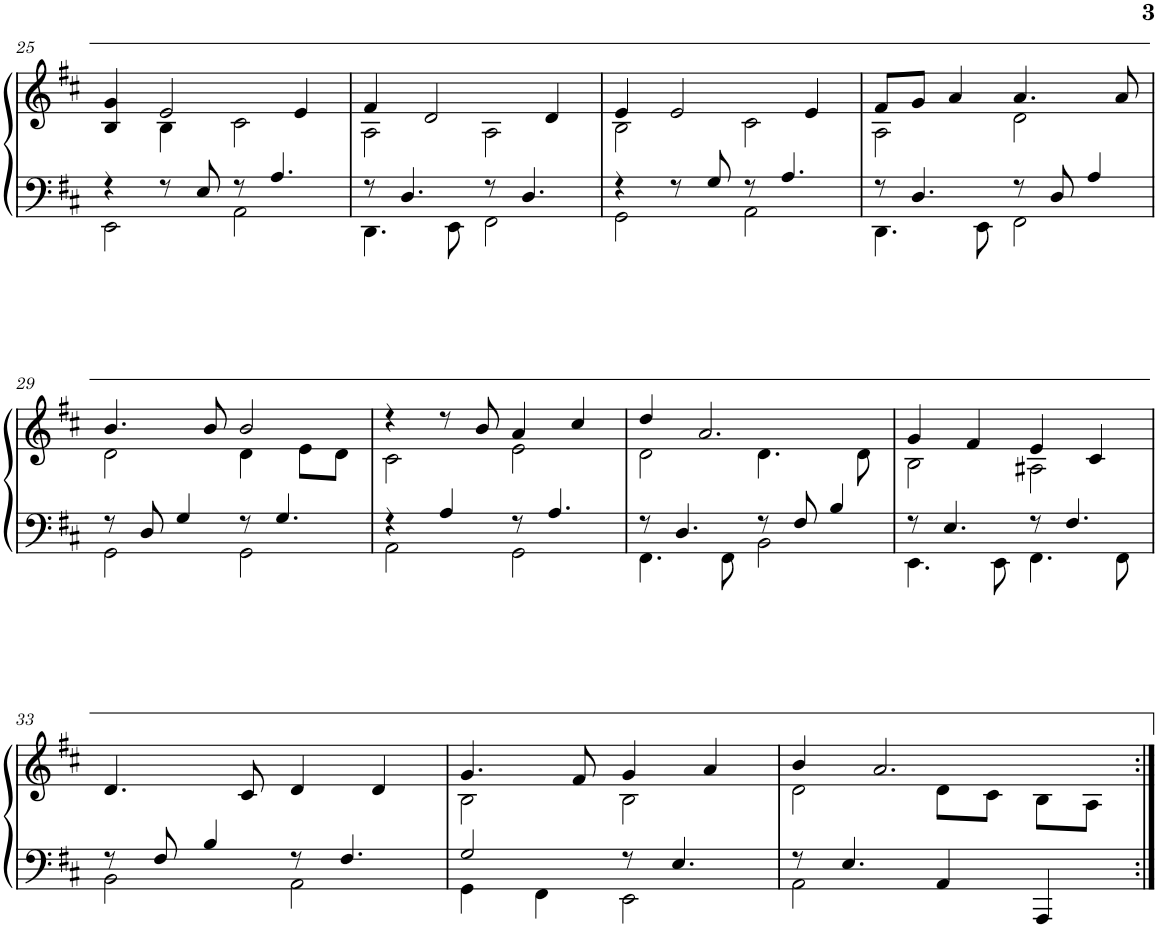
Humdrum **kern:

**kern	**kern
*part1	*part1
*staff2	*staff1
*I"Piano	*
*I'Pno.	*
!!LO:PB:g=z
*clefF4	*clefG2
*k[f#c#]	*k[f#c#]
*M4/4	*M4/4
=25	=25
*^	*^
4r	2EE\	4B/ 4g/	4ryy
8r	.	2e/	4B\
8E/	.	.	.
8r	2AA\	.	2c#\
4.A/	.	.	.
.	.	4e/	.
=26	=26	=26	=26
8r	4.DD\	4f#/	2A\
4.D/	.	.	.
.	.	2d/	.
.	8EE\	.	.
8r	2FF#\	.	2A\
4.D/	.	.	.
.	.	4d/	.
=27	=27	=27	=27
4r	2GG\	4e/	2B\
8r	.	2e/	.
8G/	.	.	.
8r	2AA\	.	2c#\
4.A/	.	.	.
.	.	4e/	.
=28	=28	=28	=28
8r	4.DD\	8f#/L	2A\
4.D/	.	8g/J	.
.	.	4a/	.
.	8EE\	.	.
8r	2FF#\	4.a/	2d\
8D/	.	.	.
4A/	.	.	.
.	.	8a/	.
!!LO:LB:g=z	!!
=29	=29	=29	=29
8r	2GG\	4.b/	2d\
8D/	.	.	.
4G/	.	.	.
.	.	8b/	.
8r	2GG\	2b/	4d\
4.G/	.	.	.
.	.	.	8e\L
.	.	.	8d\J
=30	=30	=30	=30
4r	2AA\	4r	2c#\
4A/	.	8r	.
.	.	8b/	.
8r	2GG\	4a/	2e\
4.A/	.	.	.
.	.	4cc#/	.
=31	=31	=31	=31
8r	4.FF#\	4dd/	2d\
4.D/	.	.	.
.	.	2.a/	.
.	8FF#\	.	.
8r	2BB\	.	4.d\
8F#/	.	.	.
4B/	.	.	.
.	.	.	8d\
=32	=32	=32	=32
8r	4.EE\	4g/	2B\
4.E/	.	.	.
.	.	4f#/	.
.	8EE\	.	.
8r	4.FF#\	4e/	2A#X\
4.F#/	.	.	.
.	.	4c#/	.
.	8FF#\	.	.
*	*	*v	*v
!!LO:LB:g=z
=33	=33	=33
8r	2BB\	4.d/
8F#/	.	.
4B/	.	.
.	.	8c#/
8r	2AA\	4d/
4.F#/	.	.
.	.	4d/
=34	=34	=34
*	*	*^
2G/	4GG\	4.g/	2B\
.	4FF#\	.	.
.	.	8f#/	.
8r	2EE\	4g/	2B\
4.E/	.	.	.
.	.	4a/	.
=35	=35	=35	=35
8r	2AA\	4b/	2d\
4.E/	.	.	.
.	.	2.a/	.
4AA/	2ryy	.	8d\L
.	.	.	8c#\J
4AAA/	.	.	8B\L
.	.	.	8A\J
*v	*v	*	*
*	*v	*v
=:|!	=:|!
*-	*-
